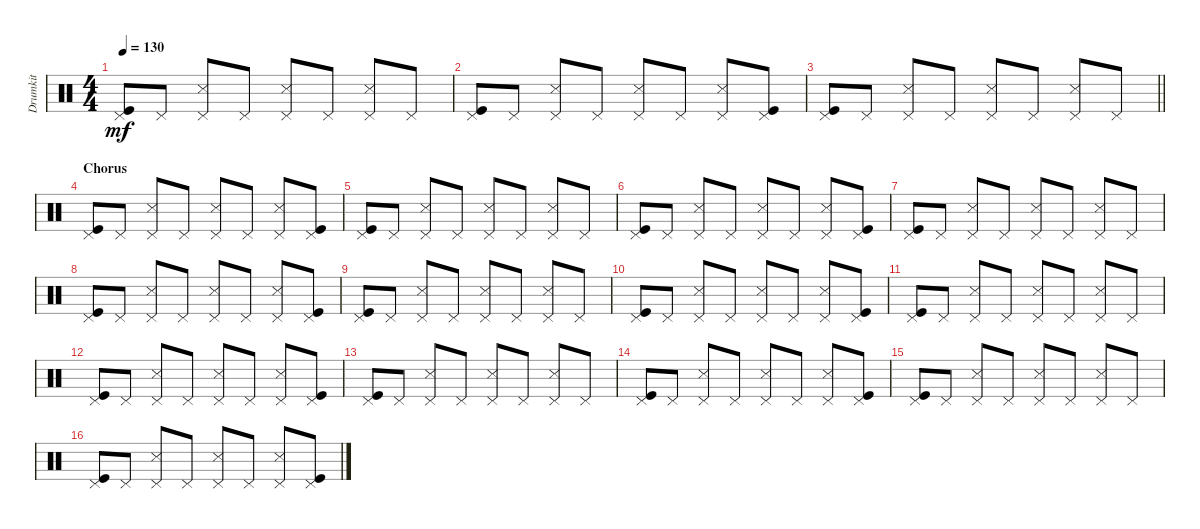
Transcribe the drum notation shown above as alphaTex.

\track ("Drumkit" "Drumkit") {instrument percussion}
\staff {score}
\articulation defaults
\ts (4 4)
\tempo 130
\clef neutral
\ks c
("Kick (hit)" "Pedal Hi-Hat (hit)").8{dy mf} "Pedal Hi-Hat (hit)".8 ("Pedal Hi-Hat (hit)" "Snare (side stick) 3").8 "Pedal Hi-Hat (hit)".8 ("Pedal Hi-Hat (hit)" "Snare (side stick) 3").8 "Pedal Hi-Hat (hit)".8 ("Pedal Hi-Hat (hit)" "Snare (side stick) 3").8 "Pedal Hi-Hat (hit)".8 |
("Kick (hit)" "Pedal Hi-Hat (hit)").8 "Pedal Hi-Hat (hit)".8 ("Pedal Hi-Hat (hit)" "Snare (side stick) 3").8 "Pedal Hi-Hat (hit)".8 ("Pedal Hi-Hat (hit)" "Snare (side stick) 3").8 "Pedal Hi-Hat (hit)".8 ("Pedal Hi-Hat (hit)" "Snare (side stick) 3").8 ("Kick (hit)" "Pedal Hi-Hat (hit)").8 |
\barLineRight lightlight
("Kick (hit)" "Pedal Hi-Hat (hit)").8 "Pedal Hi-Hat (hit)".8 ("Pedal Hi-Hat (hit)" "Snare (side stick) 3").8 "Pedal Hi-Hat (hit)".8 ("Pedal Hi-Hat (hit)" "Snare (side stick) 3").8 "Pedal Hi-Hat (hit)".8 ("Pedal Hi-Hat (hit)" "Snare (side stick) 3").8 "Pedal Hi-Hat (hit)".8 |
\section ("" "Chorus")
("Kick (hit)" "Pedal Hi-Hat (hit)").8 "Pedal Hi-Hat (hit)".8 ("Pedal Hi-Hat (hit)" "Snare (side stick) 3").8 "Pedal Hi-Hat (hit)".8 ("Pedal Hi-Hat (hit)" "Snare (side stick) 3").8 "Pedal Hi-Hat (hit)".8 ("Pedal Hi-Hat (hit)" "Snare (side stick) 3").8 ("Kick (hit)" "Pedal Hi-Hat (hit)").8 |
("Kick (hit)" "Pedal Hi-Hat (hit)").8 "Pedal Hi-Hat (hit)".8 ("Pedal Hi-Hat (hit)" "Snare (side stick) 3").8 "Pedal Hi-Hat (hit)".8 ("Pedal Hi-Hat (hit)" "Snare (side stick) 3").8 "Pedal Hi-Hat (hit)".8 ("Pedal Hi-Hat (hit)" "Snare (side stick) 3").8 "Pedal Hi-Hat (hit)".8 |
("Kick (hit)" "Pedal Hi-Hat (hit)").8 "Pedal Hi-Hat (hit)".8 ("Pedal Hi-Hat (hit)" "Snare (side stick) 3").8 "Pedal Hi-Hat (hit)".8 ("Pedal Hi-Hat (hit)" "Snare (side stick) 3").8 "Pedal Hi-Hat (hit)".8 ("Pedal Hi-Hat (hit)" "Snare (side stick) 3").8 ("Kick (hit)" "Pedal Hi-Hat (hit)").8 |
("Kick (hit)" "Pedal Hi-Hat (hit)").8 "Pedal Hi-Hat (hit)".8 ("Pedal Hi-Hat (hit)" "Snare (side stick) 3").8 "Pedal Hi-Hat (hit)".8 ("Pedal Hi-Hat (hit)" "Snare (side stick) 3").8 "Pedal Hi-Hat (hit)".8 ("Pedal Hi-Hat (hit)" "Snare (side stick) 3").8 "Pedal Hi-Hat (hit)".8 |
("Kick (hit)" "Pedal Hi-Hat (hit)").8 "Pedal Hi-Hat (hit)".8 ("Pedal Hi-Hat (hit)" "Snare (side stick) 3").8 "Pedal Hi-Hat (hit)".8 ("Pedal Hi-Hat (hit)" "Snare (side stick) 3").8 "Pedal Hi-Hat (hit)".8 ("Pedal Hi-Hat (hit)" "Snare (side stick) 3").8 ("Kick (hit)" "Pedal Hi-Hat (hit)").8 |
("Kick (hit)" "Pedal Hi-Hat (hit)").8 "Pedal Hi-Hat (hit)".8 ("Pedal Hi-Hat (hit)" "Snare (side stick) 3").8 "Pedal Hi-Hat (hit)".8 ("Pedal Hi-Hat (hit)" "Snare (side stick) 3").8 "Pedal Hi-Hat (hit)".8 ("Pedal Hi-Hat (hit)" "Snare (side stick) 3").8 "Pedal Hi-Hat (hit)".8 |
("Kick (hit)" "Pedal Hi-Hat (hit)").8 "Pedal Hi-Hat (hit)".8 ("Pedal Hi-Hat (hit)" "Snare (side stick) 3").8 "Pedal Hi-Hat (hit)".8 ("Pedal Hi-Hat (hit)" "Snare (side stick) 3").8 "Pedal Hi-Hat (hit)".8 ("Pedal Hi-Hat (hit)" "Snare (side stick) 3").8 ("Kick (hit)" "Pedal Hi-Hat (hit)").8 |
("Kick (hit)" "Pedal Hi-Hat (hit)").8 "Pedal Hi-Hat (hit)".8 ("Pedal Hi-Hat (hit)" "Snare (side stick) 3").8 "Pedal Hi-Hat (hit)".8 ("Pedal Hi-Hat (hit)" "Snare (side stick) 3").8 "Pedal Hi-Hat (hit)".8 ("Pedal Hi-Hat (hit)" "Snare (side stick) 3").8 "Pedal Hi-Hat (hit)".8 |
("Kick (hit)" "Pedal Hi-Hat (hit)").8 "Pedal Hi-Hat (hit)".8 ("Pedal Hi-Hat (hit)" "Snare (side stick) 3").8 "Pedal Hi-Hat (hit)".8 ("Pedal Hi-Hat (hit)" "Snare (side stick) 3").8 "Pedal Hi-Hat (hit)".8 ("Pedal Hi-Hat (hit)" "Snare (side stick) 3").8 ("Kick (hit)" "Pedal Hi-Hat (hit)").8 |
("Kick (hit)" "Pedal Hi-Hat (hit)").8 "Pedal Hi-Hat (hit)".8 ("Pedal Hi-Hat (hit)" "Snare (side stick) 3").8 "Pedal Hi-Hat (hit)".8 ("Pedal Hi-Hat (hit)" "Snare (side stick) 3").8 "Pedal Hi-Hat (hit)".8 ("Pedal Hi-Hat (hit)" "Snare (side stick) 3").8 "Pedal Hi-Hat (hit)".8 |
("Kick (hit)" "Pedal Hi-Hat (hit)").8 "Pedal Hi-Hat (hit)".8 ("Pedal Hi-Hat (hit)" "Snare (side stick) 3").8 "Pedal Hi-Hat (hit)".8 ("Pedal Hi-Hat (hit)" "Snare (side stick) 3").8 "Pedal Hi-Hat (hit)".8 ("Pedal Hi-Hat (hit)" "Snare (side stick) 3").8 ("Kick (hit)" "Pedal Hi-Hat (hit)").8 |
("Kick (hit)" "Pedal Hi-Hat (hit)").8 "Pedal Hi-Hat (hit)".8 ("Pedal Hi-Hat (hit)" "Snare (side stick) 3").8 "Pedal Hi-Hat (hit)".8 ("Pedal Hi-Hat (hit)" "Snare (side stick) 3").8 "Pedal Hi-Hat (hit)".8 ("Pedal Hi-Hat (hit)" "Snare (side stick) 3").8 "Pedal Hi-Hat (hit)".8 |
("Kick (hit)" "Pedal Hi-Hat (hit)").8 "Pedal Hi-Hat (hit)".8 ("Pedal Hi-Hat (hit)" "Snare (side stick) 3").8 "Pedal Hi-Hat (hit)".8 ("Pedal Hi-Hat (hit)" "Snare (side stick) 3").8 "Pedal Hi-Hat (hit)".8 ("Pedal Hi-Hat (hit)" "Snare (side stick) 3").8 ("Kick (hit)" "Pedal Hi-Hat (hit)").8
